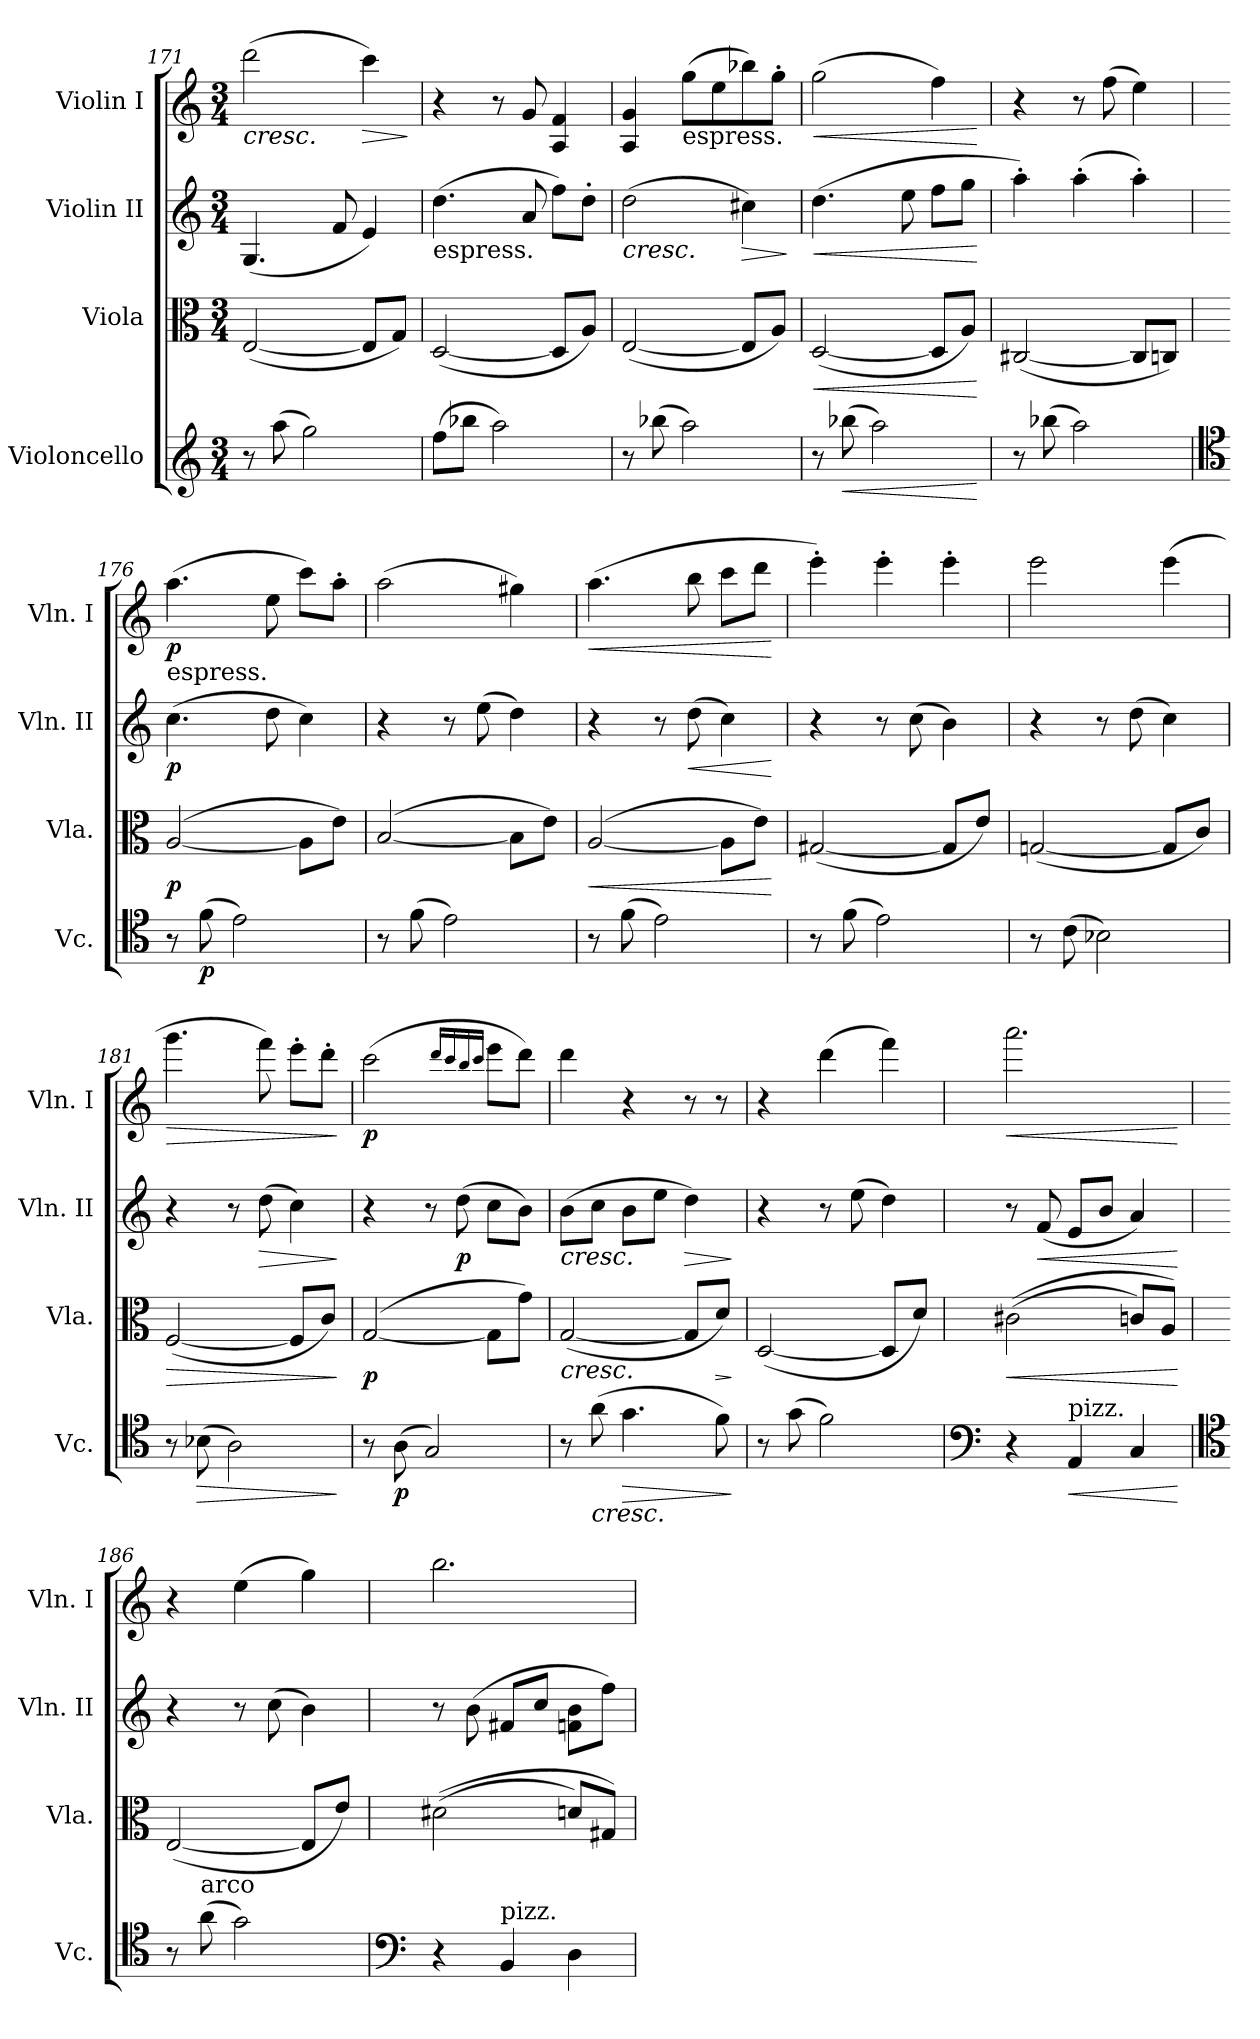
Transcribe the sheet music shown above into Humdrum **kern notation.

**kern	**dynam	**kern	**dynam	**kern	**dynam	**kern	**dynam
*part4	*part4	*part3	*part3	*part2	*part2	*part1	*part1
*staff4	*staff4	*staff3	*staff3	*staff2	*staff2	*staff1	*staff1
*I"Violoncello	*	*I"Viola	*	*I"Violin II	*	*I"Violin I	*
*I'Vc.	*	*I'Vla.	*	*I'Vln. II	*	*I'Vln. I	*
*clefG2	*	*clefC3	*	*clefG2	*	*clefG2	*
*k[]	*	*k[]	*	*k[]	*	*k[]	*
*M3/4	*	*M3/4	*	*M3/4	*	*M3/4	*
=171	=171	=171	=171	=171	=171	=171	=171
!	!	!	!	!	!	!	!LO:HP:b
8r	.	(>[2E/	.	(4.G/	.	(2ddd\	<
(8aa\	.	.	.	.	.	.	.
2gg\)	.	.	.	.	.	.	.
.	.	.	.	8f/	.	.	.
!	!	!	!	!	!	!	!LO:HP:b
.	.	8E/L]	.	4e/)	.	4ccc\)	>
.	.	8G/J)	.	.	.	.	.
.	.	.	.	.	.	.	[ ]
!!LO:LB:g=z
=172	=172	=172	=172	=172	=172	=172	=172
!	!	!	!	!LO:TX:b:t=espress.	!	!	!
(8ff\L	.	(>[2D/	.	(4.dd\	.	4r	.
8bb-X\J	.	.	.	.	.	.	.
2aa\)	.	.	.	.	.	8r	.
.	.	.	.	8a/	.	8g/	.
.	.	8D/L]	.	8ff\L)	.	4A/ 4f/	.
.	.	8A/J)	.	8dd'\J	.	.	.
=173	=173	=173	=173	=173	=173	=173	=173
!	!	!	!	!	!LO:HP:b	!	!
8r	.	(>[2E/	.	(2dd\	<	4A/ 4g/	.
(8bb-X\	.	.	.	.	.	.	.
!	!	!	!	!	!	!LO:TX:b:t=espress.	!
2aa\)	.	.	.	.	.	(8gg\L	.
.	.	.	.	.	.	8ee\	.
!	!	!	!	!	!LO:HP:b	!	!
.	.	8E/L]	.	4cc#X\)	>	8bb-X\)	.
.	.	8A/J)	.	.	.	8gg'\J	.
.	.	.	.	.	[ ]	.	.
=174	=174	=174	=174	=174	=174	=174	=174
!	!	!	!LO:HP:b	!	!LO:HP:b	!	!LO:HP:b
8r	.	(>[2D/	<	(4.dd\	<	(2gg\	<
!	!LO:HP:b	!	!	!	!	!	!
(8bb-X\	<	.	.	.	.	.	.
2aa\)	.	.	.	.	.	.	.
.	.	.	.	8ee\	.	.	.
.	.	8D/L]	.	8ff\L	.	4ff\)	.
.	.	8A/J)	.	8gg\J	.	.	.
.	[	.	[	.	[	.	[
=175	=175	=175	=175	=175	=175	=175	=175
8r	.	(>[2C#X/	.	4aa'\)	.	4r	.
(8bb-X\	.	.	.	.	.	.	.
2aa\)	.	.	.	(4aa'\	.	8r	.
.	.	.	.	.	.	(8ff\	.
.	.	8C#/L]	.	4aa'\)	.	4ee\)	.
.	.	8Cn/J)	.	.	.	.	.
=176	=176	=176	=176	=176	=176	=176	=176
*clefC4	*	*	*	*	*	*	*
!	!	!	!	!	!	!LO:TX:b:t=espress.	!
!	!	!	!LO:DY:b	!	!LO:DY:b	!	!LO:DY:b
8r	.	([2A/	p	(4.cc\	p	(4.aa\	p
!	!LO:DY:b	!	!	!	!	!	!
(8f\	p	.	.	.	.	.	.
2e\)	.	.	.	.	.	.	.
.	.	.	.	8dd\	.	8ee\	.
.	.	8A\L]	.	4cc\)	.	8ccc\L)	.
.	.	8e\J)	.	.	.	8aa'\J	.
=177	=177	=177	=177	=177	=177	=177	=177
8r	.	([2B/	.	4r	.	(2aa\	.
(8f\	.	.	.	.	.	.	.
2e\)	.	.	.	8r	.	.	.
.	.	.	.	(8ee\	.	.	.
.	.	8B\L]	.	4dd\)	.	4gg#X\)	.
.	.	8e\J)	.	.	.	.	.
!!LO:PB:g=z
=178	=178	=178	=178	=178	=178	=178	=178
!	!	!	!LO:HP:b	!	!	!	!LO:HP:b
8r	.	([2A/	<	4r	.	(4.aa\	<
(8f\	.	.	.	.	.	.	.
2e\)	.	.	.	8r	.	.	.
!	!	!	!	!	!LO:HP:b	!	!
.	.	.	.	(8dd\	<	8bb\	.
.	.	8A\L]	.	4cc\)	.	8ccc\L	.
.	.	8e\J)	.	.	.	8ddd\J	.
.	.	.	[	.	[	.	[
=179	=179	=179	=179	=179	=179	=179	=179
8r	.	(>[2G#X/	.	4r	.	4eee'\)	.
(8f\	.	.	.	.	.	.	.
2e\)	.	.	.	8r	.	4eee'\	.
.	.	.	.	(8cc\	.	.	.
.	.	8G#/L]	.	4b\)	.	4eee'\	.
.	.	8e/J)	.	.	.	.	.
=180	=180	=180	=180	=180	=180	=180	=180
8r	.	(>[2Gn/	.	4r	.	2eee\	.
(8c\	.	.	.	.	.	.	.
2B-X\)	.	.	.	8r	.	.	.
.	.	.	.	(8dd\	.	.	.
.	.	8G/L]	.	4cc\)	.	(4eee\	.
.	.	8c/J)	.	.	.	.	.
=181	=181	=181	=181	=181	=181	=181	=181
!	!	!	!LO:HP:b	!	!	!	!LO:HP:b
8r	.	(>[2F/	>	4r	.	4.ggg\	>
!	!LO:HP:b	!	!	!	!	!	!
(8B-X\	>	.	.	.	.	.	.
2A\)	.	.	.	8r	.	.	.
!	!	!	!	!	!LO:HP:b	!	!
.	.	.	.	(8dd\	>	8fff\)	.
.	.	8F/L]	.	4cc\)	.	8eee'\L	.
.	.	8c/J)	.	.	.	8ddd'\J	.
.	]	.	]	.	]	.	]
=182	=182	=182	=182	=182	=182	=182	=182
!	!	!	!LO:DY:b	!	!	!	!LO:DY:b
8r	.	([2G/	p	4r	.	(2ccc\	p
!	!LO:DY:b	!	!	!	!	!	!
(8A\	p	.	.	.	.	.	.
2G/)	.	.	.	8r	.	.	.
!	!	!	!	!	!LO:DY:b	!	!
.	.	.	.	(8dd\	p	.	.
.	.	.	.	.	.	16qddd/LL	.
.	.	.	.	.	.	16qccc/	.
.	.	.	.	.	.	16qbb/	.
.	.	.	.	.	.	16qccc/JJ	.
.	.	8G\L]	.	8cc\L	.	8eee\L	.
.	.	8g\J)	.	8b\J)	.	8ddd\J)	.
=183	=183	=183	=183	=183	=183	=183	=183
!	!	!	!LO:HP:b	!	!LO:HP:b	!	!
8r	.	(>[2G/	<	(8b\L	<	4ddd\	.
!	!LO:HP:b	!	!	!	!	!	!
(8a\	<	.	.	8cc\J	.	.	.
!	!LO:HP:b	!	!	!	!	!	!
4.g\	>	.	.	8b\L	.	4r	.
.	.	.	.	8ee\J	.	.	.
!	!	!	!	!	!LO:HP:b	!	!
.	.	8G/L]	.	4dd\)	>	8r	.
!	!	!	!LO:HP:b	!	!	!	!
8f\)	.	8d/J)	>	.	.	8r	.
.	[ ]	.	[ ]	.	[ ]	.	.
!!LO:LB:g=z
=184	=184	=184	=184	=184	=184	=184	=184
8r	.	(>[2D/	.	4r	.	4r	.
(8g\	.	.	.	.	.	.	.
2f\)	.	.	.	8r	.	(4ddd\	.
.	.	.	.	(8ee\	.	.	.
.	.	8D/L]	.	4dd\)	.	4fff\)	.
.	.	8d/J)	.	.	.	.	.
=185	=185	=185	=185	=185	=185	=185	=185
*clefF4	*	*	*	*	*	*	*
!	!	!	!LO:HP:b	!	!	!	!LO:HP:b
4r	.	((2c#X\	<	8r	.	2.aaa\	<
!	!	!	!	!	!LO:HP:b	!	!
.	.	.	.	(8f/	<	.	.
!LO:TX:a:t=pizz.	!	!	!	!	!	!	!
!	!LO:HP:b	!	!	!	!	!	!
4AA/	<	.	.	8e/L	.	.	.
.	.	.	.	8b/J	.	.	.
4C/	.	8cn/L)	.	4a/)	.	.	.
.	.	8A/J)	.	.	.	.	.
.	[	.	[	.	[	.	[
=186	=186	=186	=186	=186	=186	=186	=186
*clefC4	*	*	*	*	*	*	*
8r	.	(>[2E/	.	4r	.	4r	.
!LO:TX:a:t=arco	!	!	!	!	!	!	!
(8a\	.	.	.	.	.	.	.
2g\)	.	.	.	8r	.	(4ee\	.
.	.	.	.	(8cc\	.	.	.
.	.	8E/L]	.	4b\)	.	4gg\)	.
.	.	8e/J)	.	.	.	.	.
=187	=187	=187	=187	=187	=187	=187	=187
*clefF4	*	*	*	*	*	*	*
4r	.	((2d#X\	.	8r	.	2.bb\	.
.	.	.	.	(8b\	.	.	.
!LO:TX:a:t=pizz.	!	!	!	!	!	!	!
4BB/	.	.	.	8f#X/L	.	.	.
.	.	.	.	8cc/J	.	.	.
4D\	.	8dn/L)	.	8fn\ 8b\L	.	.	.
.	.	8G#X/J)	.	8ff\J)	.	.	.
=	=	=	=	=	=	=	=
*-	*-	*-	*-	*-	*-	*-	*-
